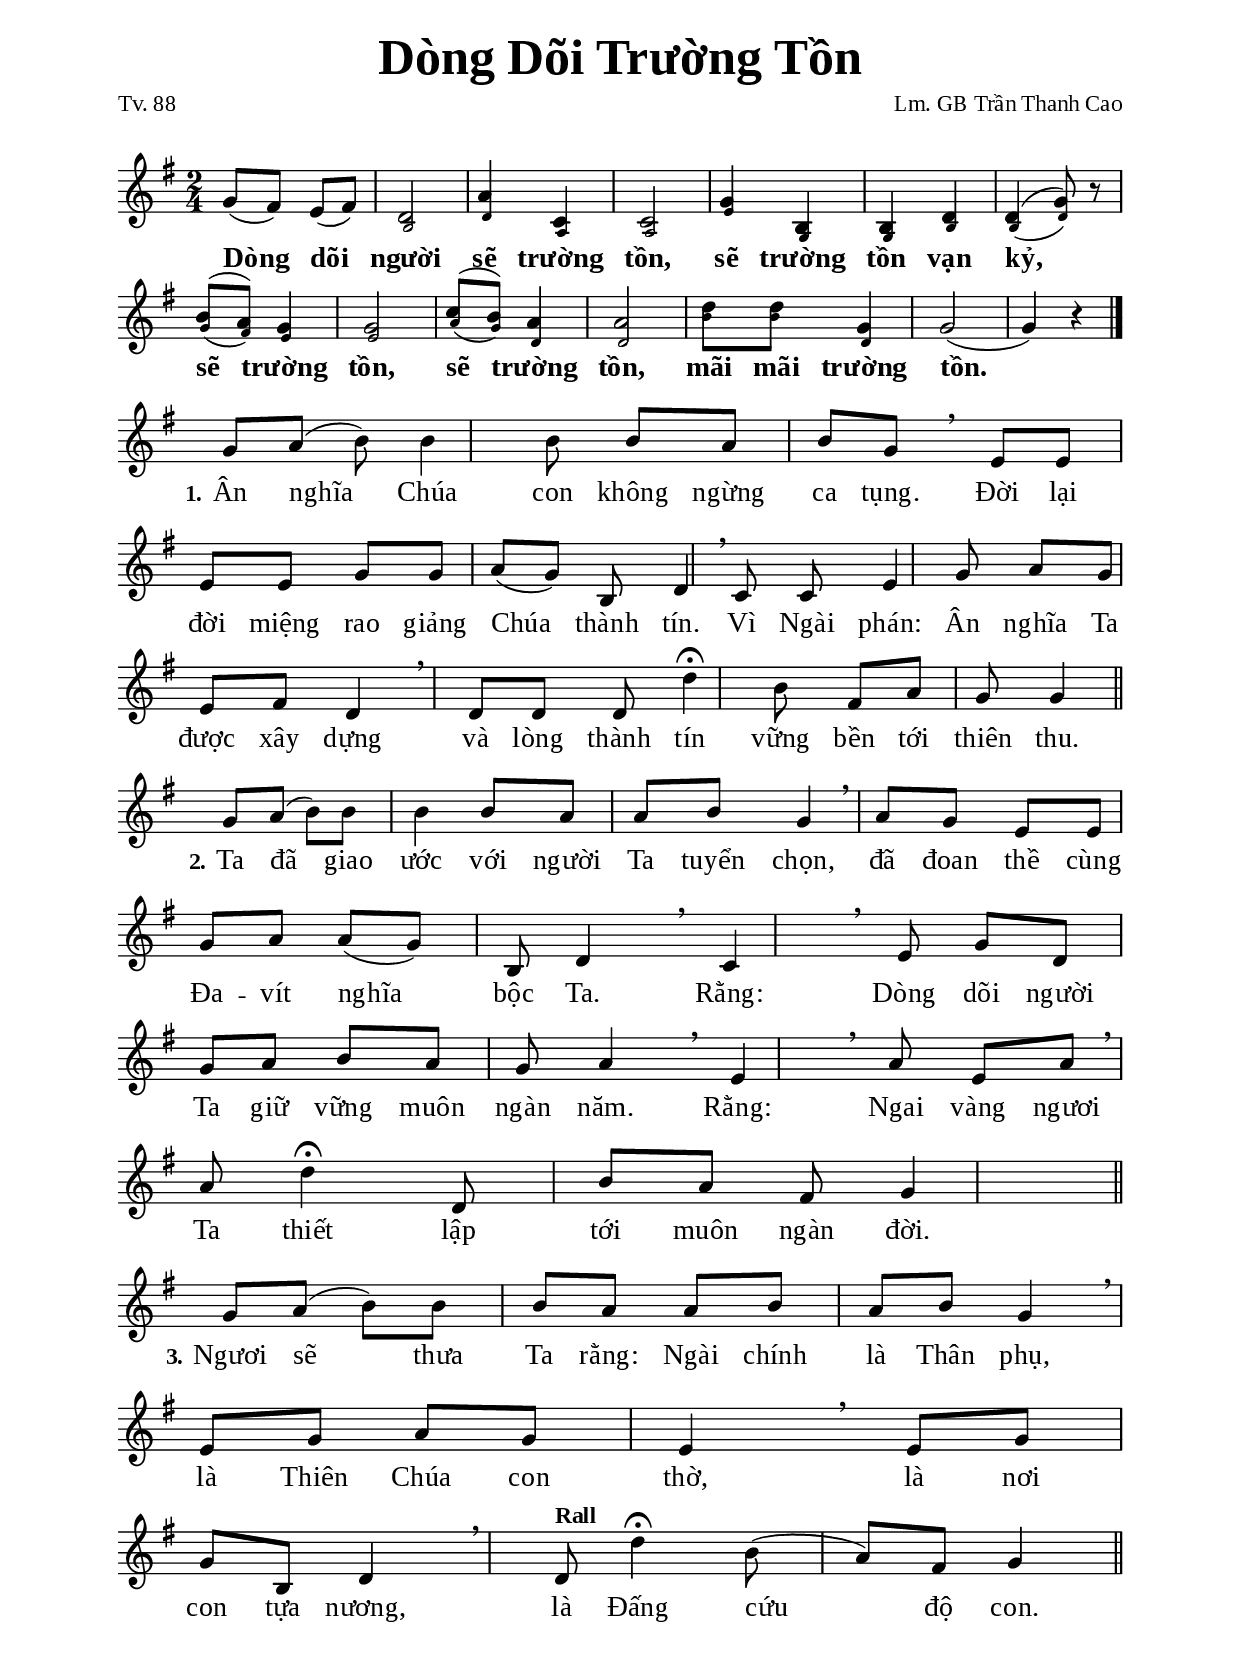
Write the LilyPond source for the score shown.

% Cài đặt chung
\version "2.22.1"
\include "english.ly"

\header {
  title = \markup { \fontsize #3 "Dòng Dõi Trường Tồn" }
  poet = "Tv. 88"
  composer = "Lm. GB Trần Thanh Cao"
  arranger = " "
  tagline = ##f
}

% Nhạc điệp khúc
nhacDiepKhucSop = \relative c'' {
  g8 _(fs) e _(fs) |
  d2 |
  a'4 c, |
  c2 |
  g'4 b, |
  b d |
  d ^(g8) r |
  b ^(a) g4 |
  g2 |
  c8 ^(b) a4 |
  a2 |
  d8 d g,4 |
  g2 ( |
  g4) r \bar "|."
}

nhacDiepKhucBas = \relative c' {
  \skip 2
  b2 |
  d4 a |
  a2 |
  e'4 g, |
  g b |
  b _(d8) r |
  g _(fs) e4 |
  e2 |
  a8 _(g) d4 |
  d2 |
  b'8 b d,4 |
  g2 ( |
  g4) r
}

% Nhạc phiên khúc
nhacPhienKhucMot = \relative c'' {
 
  g8 a (b) b4 b8 b a b g \breathe
  e e e e g g a (g) b, d4 \breathe
  c8 c e4 g8 a g e fs d4 \breathe
  d8 d d d'4 \fermata b8 fs a g g4 \bar "||"
}

nhacPhienKhucHai = \relative c'' {
 
  g8 a (b) b b4 b8 a a b g4 \breathe
  a8 g e e g a a (g) b, d4 \breathe
  c \breathe e8 g d g a b a g a4 \breathe
  e \breathe a8 e a \breathe a d4 \fermata
  d,8 b' a fs g4 \bar "||"
}

nhacPhienKhucBa = \relative c'' {
 
  g8 a (b) b b a a b a b g4 \breathe
  e8 g a g e4 \breathe
  e8 g g b, d4 \breathe
  \tempo "Rall" d8 d'4 \fermata b8 (a) fs g4 \bar "||"
}

% Lời điệp khúc
loiDiepKhuc = \lyricmode {
 
  Dòng dõi người sẽ trường tồn, sẽ trường tồn vạn kỷ,
  sẽ trường tồn, sẽ trường tồn, mãi mãi trường tồn.
}

% Lời phiên khúc
loiPhienKhucMot = \lyricmode {
  \set stanza = #"1."
  Ân nghĩa Chúa con không ngừng ca tụng.
  Đời lại đời miệng rao giảng Chúa thành tín.
  Vì Ngài phán: Ân nghĩa Ta được xây dựng
  và lòng thành tín vững bền tới thiên thu.
}

loiPhienKhucHai = \lyricmode {
  \set stanza = #"2."
  Ta đã giao ước với người Ta tuyển chọn,
  đã đoan thề cùng Đa -- vít nghĩa bộc Ta.
  Rằng: Dòng dõi người Ta giữ vững muôn ngàn năm.
  Rằng: Ngai vàng ngươi Ta thiết lập tới muôn ngàn đời.
}

loiPhienKhucBa = \lyricmode {
  \set stanza = #"3."
  Ngươi sẽ thưa Ta rằng: Ngài chính là Thân phụ,
  là Thiên Chúa con thờ,
  là nơi con tựa nương,
  là Đấng cứu độ con.
}


% Dàn trang
\paper {
  #(set-paper-size "a4")
  top-margin = 15\mm
  bottom-margin = 10\mm
  left-margin = 20\mm
  right-margin = 20\mm
  indent = #0
  #(define fonts
    (make-pango-font-tree
      "Liberation Serif"
      "Liberation Serif"
      "Liberation Serif"
      (/ 20 20)))
  page-count = #1
  system-system-spacing = #'((basic-distance . 12.5))
  score-system-spacing = #'((basic-distance . 12.5))
}

% Thiết lập tông và nhịp
TongNhip = { \key g \major \time 2/4 }

% Đổi kích thước nốt cho bè phụ
notBePhu =
#(define-music-function (font-size music) (number? ly:music?)
   (for-some-music
     (lambda (m)
       (if (music-is-of-type? m 'rhythmic-event)
           (begin
             (set! (ly:music-property m 'tweaks)
                   (cons `(font-size . ,font-size)
                         (ly:music-property m 'tweaks)))
             #t)
           #f))
     music)
   music)

\score {
  \new ChoirStaff <<
    \new Staff = diepKhuc \with {
        \consists "Merge_rests_engraver"
        %\magnifyStaff #(magstep +1)
        printPartCombineTexts = ##f
      }
      <<
      \new Voice \TongNhip \partCombine 
        \nhacDiepKhucSop
        \notBePhu -3 { \nhacDiepKhucBas }
      \new NullVoice = nhacThamChieu \nhacDiepKhucSop
      \new Lyrics \lyricsto nhacThamChieu \loiDiepKhuc
      >>
  >>
  \layout {
    \override Lyrics.LyricText.font-series = #'bold
    \override Lyrics.LyricText.font-size = #+2
    \override Lyrics.LyricSpace.minimum-distance = #2.0
    \override Score.BarNumber.break-visibility = ##(#f #f #f)
    \override Score.SpacingSpanner.uniform-stretching = ##t
  }
}

\score {
  \new ChoirStaff <<
    \new Staff = phienKhuc \with {
        %\magnifyStaff #(magstep +1)
      }
      <<
      \new Voice = beSop {
        \key g \major \time 2/4 \nhacPhienKhucMot
      }
    >>
    \new Lyrics \lyricsto beSop \loiPhienKhucMot
  >>
  \layout {
    \override Staff.TimeSignature.transparent = ##t
    \override Lyrics.LyricText.font-size = #+2
    \override Lyrics.LyricSpace.minimum-distance = #2.2
    \override Score.BarNumber.break-visibility = ##(#f #f #f)
    \override Score.SpacingSpanner.uniform-stretching = ##t
    \set Score.barAlways = ##t
    \set Score.defaultBarType = ""
  } 
}

\score {
  \new ChoirStaff <<
    \new Staff = phienKhuc \with {
        %\magnifyStaff #(magstep +1)
      }
      <<
      \new Voice = beSop {
        \key g \major \time 2/4 \nhacPhienKhucHai
      }
    >>
    \new Lyrics \lyricsto beSop \loiPhienKhucHai
  >>
  \layout {
    \override Staff.TimeSignature.transparent = ##t
    \override Lyrics.LyricText.font-size = #+2
    \override Lyrics.LyricSpace.minimum-distance = #2.5
    \override Score.BarNumber.break-visibility = ##(#f #f #f)
    \override Score.SpacingSpanner.uniform-stretching = ##t
    \set Score.barAlways = ##t
    \set Score.defaultBarType = ""
  } 
}

\score {
  \new ChoirStaff <<
    \new Staff = phienKhuc \with {
        %\magnifyStaff #(magstep +1)
      }
      <<
      \new Voice = beSop {
        \key g \major \time 2/4 \nhacPhienKhucBa
      }
    >>
    \new Lyrics \lyricsto beSop \loiPhienKhucBa
  >>
  \layout {
    \override Staff.TimeSignature.transparent = ##t
    \override Lyrics.LyricText.font-size = #+2
    \override Lyrics.LyricSpace.minimum-distance = #2.3
    \override Score.BarNumber.break-visibility = ##(#f #f #f)
    \override Score.SpacingSpanner.uniform-stretching = ##t
    \set Score.barAlways = ##t
    \set Score.defaultBarType = ""
  } 
}
